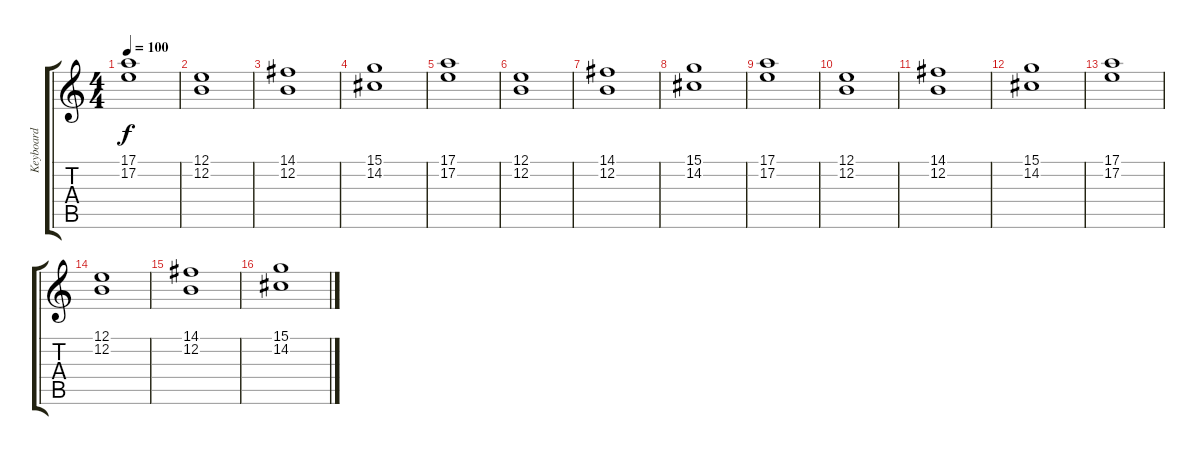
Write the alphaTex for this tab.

\track ("Keyboard" "Keyboard") {instrument pad8sweep}
\staff {score tabs}
\tuning (E4 B3 G3 D3 A2 E2) {hide}
\ts (4 4)
\tempo 100
\clef g2
\ks c
(17.1 17.2).1{dy f} |
(12.1 12.2).1 |
(14.1 12.2).1 |
(15.1 14.2).1 |
(17.1 17.2).1 |
(12.1 12.2).1 |
(14.1 12.2).1 |
(15.1 14.2).1 |
(17.1 17.2).1 |
(12.1 12.2).1 |
(14.1 12.2).1 |
(15.1 14.2).1 |
(17.1 17.2).1 |
(12.1 12.2).1 |
(14.1 12.2).1 |
(15.1 14.2).1
